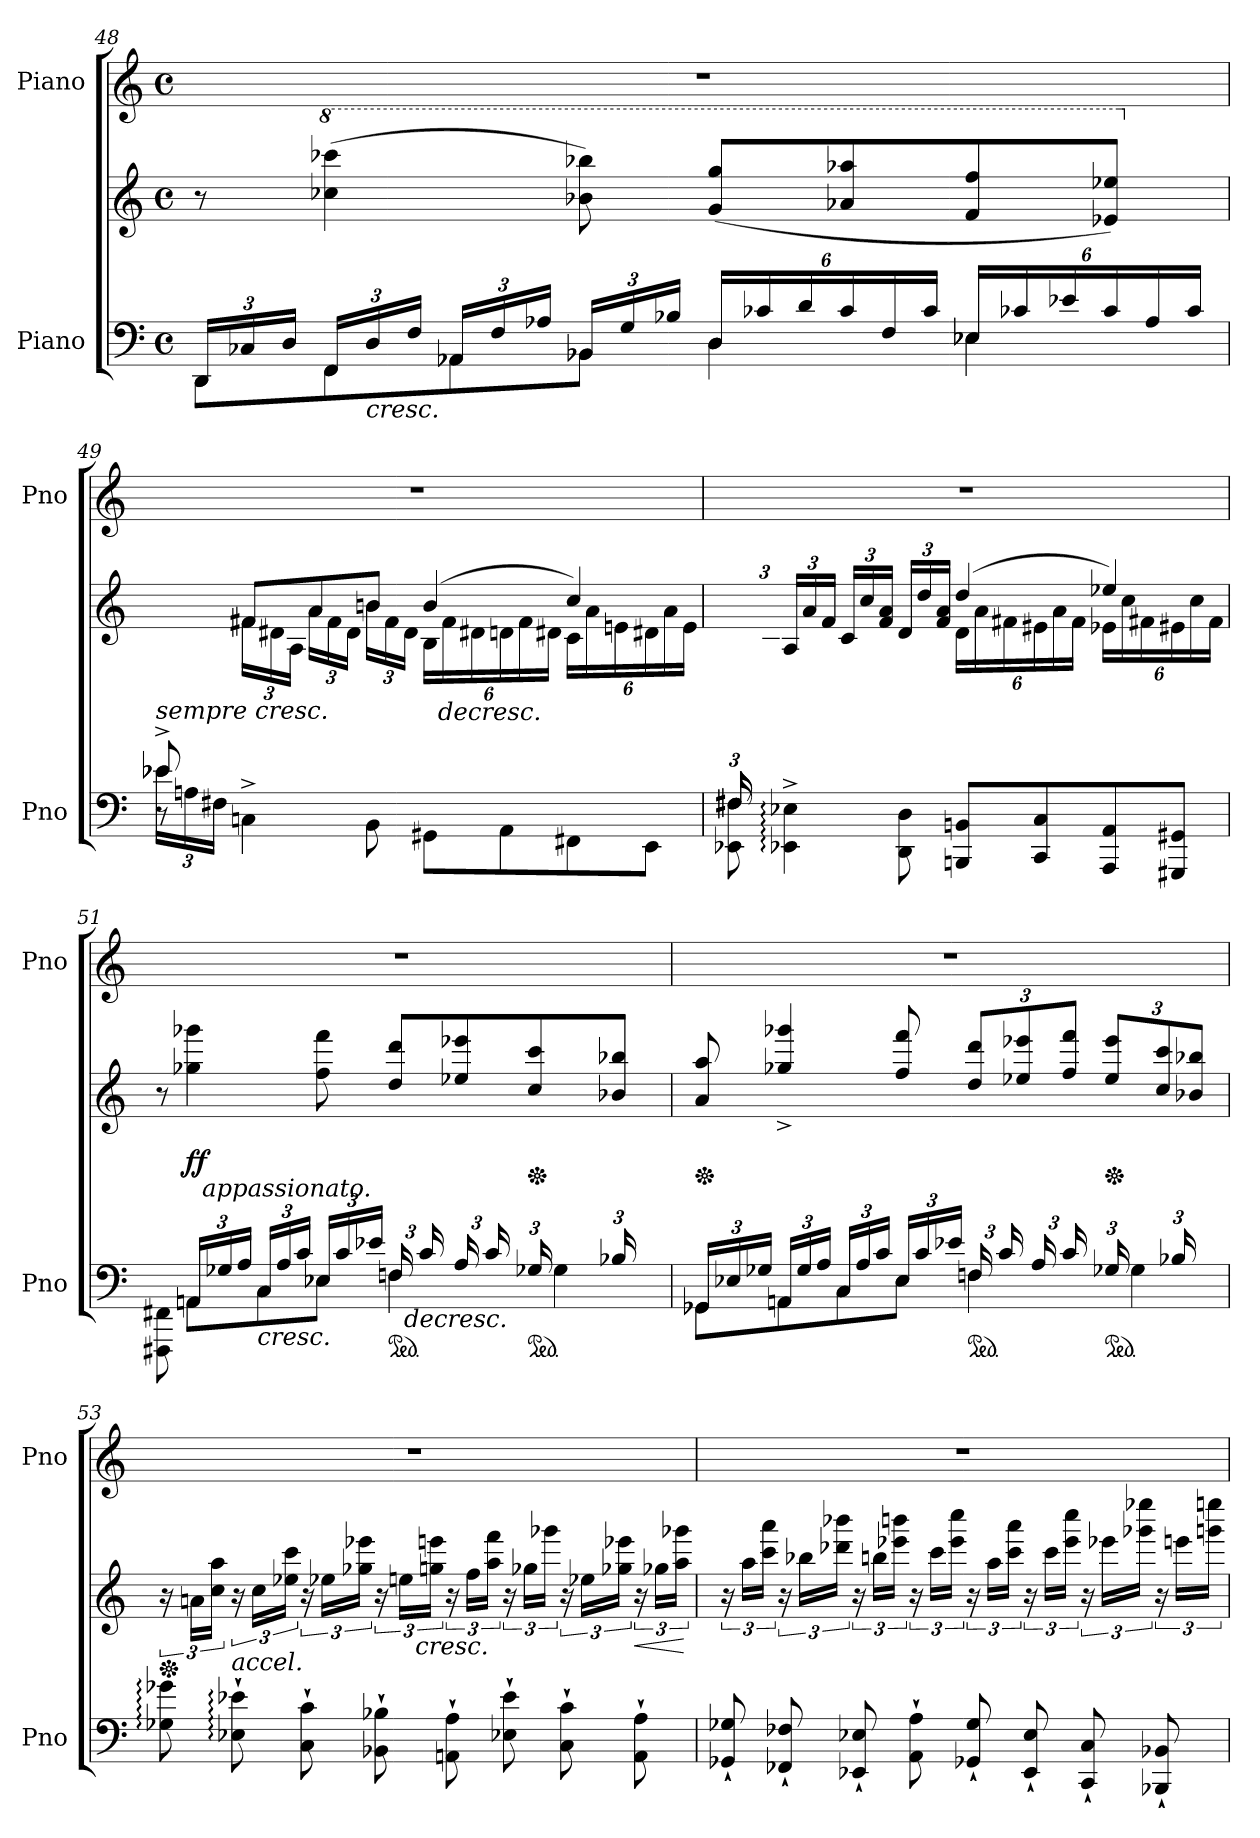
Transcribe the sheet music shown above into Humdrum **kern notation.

**kern	**kern	**dynam	**kern
*part2	*part2	*part2	*part1
*staff3	*staff2	*staff2/3	*staff1
*I"Piano	*	*	*I"Piano
*I'Pno	*	*	*I'Pno
*clefF4	*clefG2	*	*clefG2
*k[]	*k[]	*	*k[]
*M4/4	*M4/4	*	*M4/4
*met(c)	*met(c)	*	*met(c)
*Xbrackettup	*	*	*
=48	=48	=48	=48
*^	*	*	*
24DD/LL	8DD\L	8r	.	1r
24C-X/	.	.	.	.
24D/JJ	.	.	.	.
*	*	*8va	*	*
24FF/LL	8FF\	(4ccc-X\ 4cccc-X\	.	.
!	!	!	!LO:HP:b=2	!
24D/	.	.	<	.
24F/JJ	.	.	.	.
24AA-X/LL	8AA-\	.	.	.
24F/	.	.	.	.
24A-X/JJ	.	.	.	.
24BB-X/LL	8BB-\J	8bb-X\ 8bbb-X\)	.	.
24G/	.	.	.	.
24B-X/JJ	.	.	.	.
24D/LL	4D\	(8gg/ 8ggg/L	.	.
24c-X/	.	.	.	.
24d/	.	.	.	.
24c-/	.	8aa-X/ 8aaa-X/	.	.
24F/	.	.	.	.
24c-/JJ	.	.	.	.
24E-X/LL	4E-\	8ff/ 8fff/	.	.
24c-X/	.	.	.	.
24e-X/	.	.	.	.
24c-/	.	8ee-X/ 8eee-X/J)	.	.
24A-/	.	.	.	.
24c-/JJ	.	.	.	.
!!LO:LB:g=z
=49	=49	=49	=49	=49
*	*^	*	*	*
*	*	*	*X8va	*	*
*	*	*	*^	*	*
!LO:TX:a:i:t=sempre cresc.	!	!	!	!	!	!
(8e-X^/	24e-\LL	8r	8ryy	8ryy	.	1r
.	24An\	.	.	.	.	.
.	24F#X\JJ	.	.	.	.	.
*	*	*	*	*Xbrackettup	*	*
2..ryy	2..ryy	4Cn^\	8f#X/L	24f#\LL	.	.
.	.	.	.	24d#X\	.	.
.	.	.	.	24A\JJ	.	.
.	.	.	8a/	24a\LL	.	.
.	.	.	.	24f#\	.	.
.	.	.	.	24d#\JJ	.	.
.	.	8BB\	8bn/J)	24b\LL	.	.
.	.	.	.	24f#\	.	.
.	.	.	.	24d#\JJ	.	.
.	.	8GG#X\L	(4b/	24B\LL	.	.
!	!	!	!	!	!LO:HP:b	!
.	.	.	.	24f#\	>	.
.	.	.	.	24d#X\	.	.
.	.	8AA\	.	24dn\	.	.
.	.	.	.	24f#\	[	.
.	.	.	.	24d#X\JJ	.	.
.	.	8FF#X\	4cc/)	24c\LL	.	.
.	.	.	.	24a\	.	.
.	.	.	.	24en\	.	.
.	.	8EE\J	.	24d#X\	.	.
.	.	.	.	24a\	.	.
.	.	.	.	24e\JJ	.	.
=50	=50	=50	=50	=50	=50	=50
24F#X/LL	8F#/L	8EE-X\ 8F#X\	24ryy	8ryy	.	1r
24%23ryy	.	.	24f#X/	.	.	.
.	.	.	24c/JJ	.	.	.
.	2..ryy	4EE-X\:^ 4E-X\:^	24A/LL	8A\	.	.
.	.	.	24a/	.	.	.
.	.	.	24f#/JJ	.	.	.
.	.	.	24c/LL	8c\	.	.
.	.	.	24cc/	.	.	.
.	.	.	24f#/ 24a/JJ	.	.	.
.	.	8DD\ 8D\	24d/LL	8d\J	.	.
.	.	.	24dd/	.	.	.
.	.	.	24f#/ 24a/JJ	.	.	.
.	.	8BBBn/ 8BBn/L	(4dd/	24d:\LL	.	.
.	.	.	.	24a\	.	.
.	.	.	.	24f#X\	.	.
.	.	8CC/ 8C/	.	24e#X\	.	.
.	.	.	.	24a\	.	.
.	.	.	.	24f#\JJ	.	.
.	.	8AAA/ 8AA/	4ee-X/)	24e-X\LL	.	.
.	.	.	.	24cc\	.	.
.	.	.	.	24f#X\	.	.
.	.	8GGG#X/ 8GG#X/J	.	24e#X\	.	.
.	.	.	.	24cc\	.	.
.	.	.	.	24f#\JJ	.	.
*	*v	*v	*	*	*	*
!!LO:LB:g=z
=51	=51	=51	=51	=51	=51
8ryy	8FFF#X\ 8FF#X\	8r	12%7ryy	.	1r
!	!	!	!	!LO:DY:b	!
24AAn/LL	8AA\L	4gg-X\ 4ggg-X\	.	ff	.
!LO:TX:a:i:t=appassionato.	!	!	!	!	!
24G-X/	.	.	.	.	.
24A/JJ	.	.	.	.	.
!	!	!	!	!LO:HP:b=2	!
24C/LL	8C\	.	.	<	.
24A/	.	.	.	.	.
24c/JJ	.	.	.	.	.
24E-X/LL	8E-\J	8ff\ 8fff\	.	.	.
24c/	.	.	.	]	.
24e-X/JJ	.	.	.	.	.
*ped	*	*	*	*	*
24Fn/LL	4F\	8dd/ 8ddd/L	.	.	.
!	!	!	!	!LO:HP:b=2	!
24c/	.	.	.	>	.
24ryy	.	.	24fn\	.	.
24A/	.	8ee-X/ 8eee-X/	12ryy	.	.
24c/	.	.	.	.	.
24ryy	.	.	24g-X\JJ	.	.
*ped	*	*	*	*	*
*	*	*Xped	*	*	*
24G-X/LL	4G-\	8cc/ 8ccc/	24ryy	[	.
12ryy	.	.	24e-X\	.	.
.	.	.	24g-X\	.	.
24B-X/	.	8b-X/ 8bb-X/J	24ryy	.	.
12ryy	.	.	24e-\	.	.
.	.	.	24g-\JJ	.	.
=52	=52	=52	=52	=52	=52
*	*	*Xped	*	*	*
24GG-X/LL	8GG-\L	8a/ 8aa/	12%7ryy	.	1r
24E-X/	.	.	.	.	.
24G-X/JJ	.	.	.	.	.
24AAn/LL	8AA\	4gg-X/^ 4ggg-X/^	.	.	.
24G-/	.	.	.	.	.
24A/JJ	.	.	.	.	.
24C/LL	8C\	.	.	.	.
24A/	.	.	.	.	.
24c/JJ	.	.	.	.	.
24E-/LL	8E-\J	8ff/ 8fff/	.	.	.
24c/	.	.	.	.	.
24e-X/JJ	.	.	.	.	.
*ped	*	*	*	*	*
24Fn/LL	4F\	12dd/ 12ddd/L	.	.	.
24c/	.	.	.	.	.
24ryy	.	12ee-X/ 12eee-X/	24fn\	.	.
24A/	.	.	12ryy	.	.
24c/	.	12ff/ 12fff/J	.	.	.
24ryy	.	.	24g-X\JJ	.	.
*ped	*	*	*	*	*
*	*	*Xped	*	*	*
24G-X/LL	4G-\	12ee-/ 12eee-/L	24ryy	.	.
12ryy	.	.	24e-X\	.	.
.	.	12cc/ 12ccc/	24g-X\	.	.
24B-X/	.	.	24ryy	.	.
12ryy	.	12b-X/ 12bb-X/J	24e-\	.	.
.	.	.	24g-\JJ	.	.
*v	*v	*	*	*	*
*	*v	*v	*	*
!!LO:LB:g=z
=53	=53	=53	=53
*	*Xped	*	*
*	*brackettup	*	*
8G-X\: 8g-X\:	24r	.	1r
.	24an\LL	.	.
.	24cc\ 24aa\JJ	.	.
!LO:TX:a:i:t=accel.	!	!	!
8E-X\:` 8e-X\:`	24r	.	.
.	24cc\LL	.	.
.	24ee-X\ 24ccc\JJ	.	.
8C\` 8c\`	24r	.	.
.	24ee-X\LL	.	.
.	24gg-X\ 24eee-X\JJ	.	.
8BB-X\` 8B-X\`	24r	.	.
.	24een\LL	.	.
!	!	!LO:HP:b	!
.	24ggn\ 24eeen\JJ	<	.
8AAn\` 8A\`	24r	.	.
.	24ff\LL	.	.
.	24aa\ 24fff\JJ	.	.
8E-X\` 8e-\`	24r	.	.
.	24gg-X\LL	.	.
.	24ggg-X\JJ	.	.
8C\` 8c\`	24r	.	.
.	24ee-X\LL	.	.
.	24gg-X\ 24eee-X\JJ	.	.
!	!	!LO:HP:n=1:b	!
8AA\` 8A\`	24r	] <	.
.	24gg-X\LL	.	.
.	24aa\ 24ggg-X\JJ	.	.
.	.	[	.
=54	=54	=54	=54
8GG-X/` 8G-X/`	24r	.	1r
.	24aa\LL	.	.
.	24ccc\ 24aaa\JJ	.	.
8FF-X/` 8F-X/`	24r	.	.
.	24bb-X\LL	.	.
.	24ddd-X\ 24bbb-X\JJ	.	.
8EE-X/` 8E-X/`	24r	.	.
.	24bbn\LL	.	.
.	24eee-X\ 24bbbn\JJ	.	.
8AA\` 8A\`	24r	.	.
.	24ccc\LL	.	.
.	24eee-\ 24cccc\JJ	.	.
8GG-X/` 8G-/`	24r	.	.
.	24aa\LL	.	.
.	24ccc\ 24aaa\JJ	.	.
8EE-/` 8E-/`	24r	.	.
.	24ccc\LL	.	.
.	24eee-\ 24cccc\JJ	.	.
8CC/` 8C/`	24r	.	.
.	24eee-X\LL	[	.
.	24ggg-X\ 24eeee-X\JJ	.	.
8BBB-X/` 8BB-X/`	24r	.	.
.	24eeen\LL	.	.
.	24gggn\ 24eeeen\JJ	.	.
=	=	=	=
*-	*-	*-	*-
